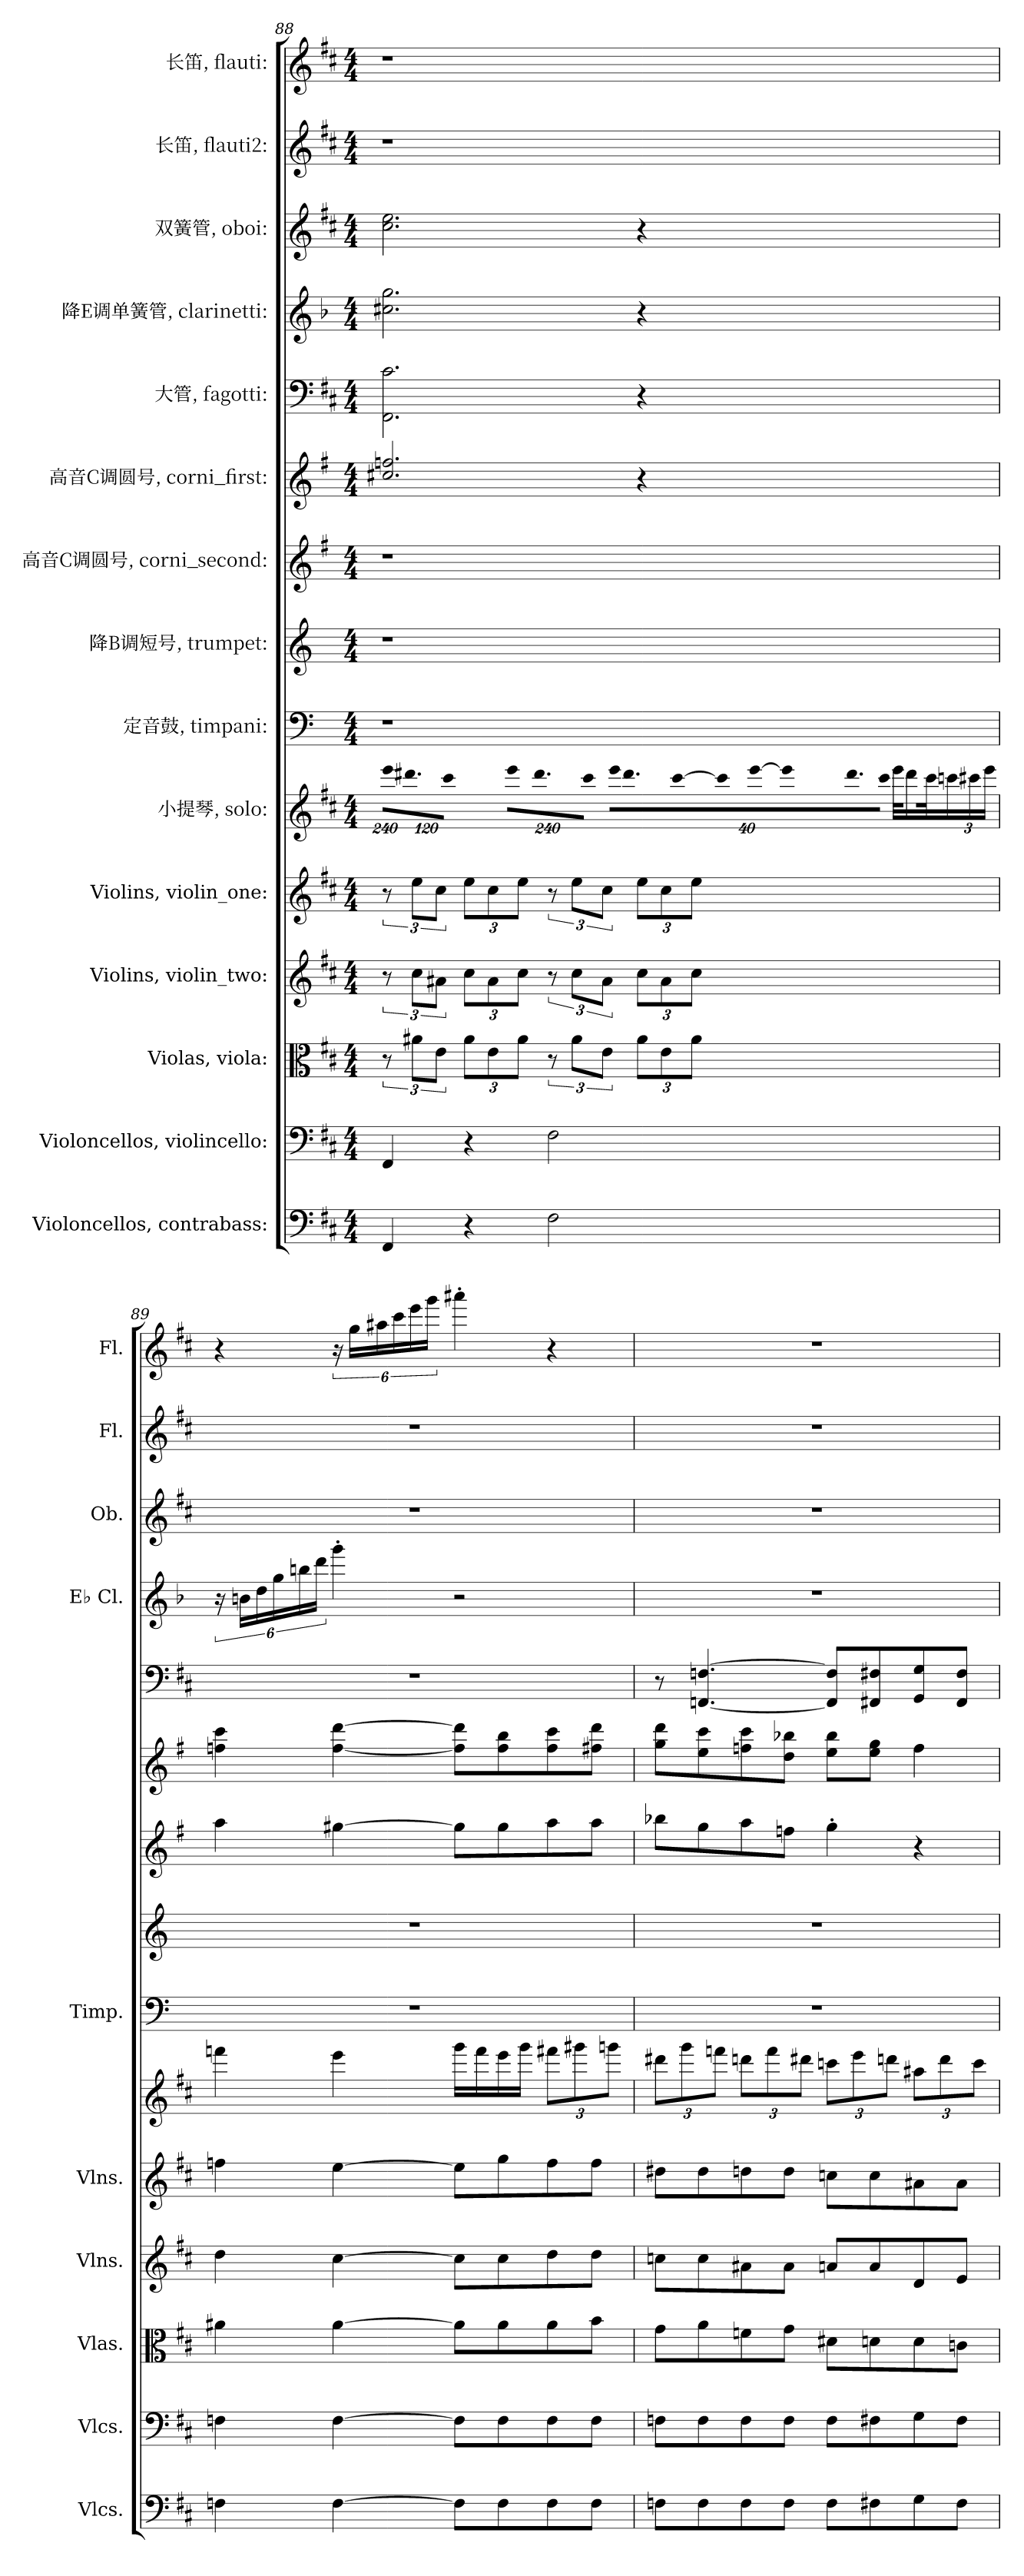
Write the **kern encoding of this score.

**kern	**kern	**kern	**kern	**kern	**kern	**kern	**kern	**kern	**kern	**kern	**kern	**kern	**kern	**kern
*part15	*part14	*part13	*part12	*part11	*part10	*part9	*part8	*part7	*part6	*part5	*part4	*part3	*part2	*part1
*staff15	*staff14	*staff13	*staff12	*staff11	*staff10	*staff9	*staff8	*staff7	*staff6	*staff5	*staff4	*staff3	*staff2	*staff1
*I"Violoncellos, contrabass:	*I"Violoncellos, violincello:	*I"Violas, viola:	*I"Violins, violin_two:	*I"Violins, violin_one:	*I"小提琴, solo:	*I"定音鼓, timpani:	*I"降B调短号, trumpet:	*I"高音C调圆号, corni_second:	*I"高音C调圆号, corni_first:	*I"大管, fagotti:	*I"降E调单簧管, clarinetti:	*I"双簧管, oboi:	*I"长笛, flauti2:	*I"长笛, flauti:
*I'Vlcs.	*I'Vlcs.	*I'Vlas.	*I'Vlns.	*I'Vlns.	*	*I'Timp.	*	*	*	*	*I'E♭ Cl.	*I'Ob.	*I'Fl.	*I'Fl.
!!LO:PB:g=z
*clefF4	*clefF4	*clefC3	*clefG2	*clefG2	*clefG2	*clefF4	*clefG2	*clefG2	*clefG2	*clefF4	*clefG2	*clefG2	*clefG2	*clefG2
*	*	*	*	*	*	*	*ITrd1c2	*ITrd4c7	*ITrd4c7	*	*ITrd-2c-3	*	*	*
*k[f#c#]	*k[f#c#]	*k[f#c#]	*k[f#c#]	*k[f#c#]	*k[f#c#]	*k[]	*k[b-e-]	*k[]	*k[]	*k[f#c#]	*k[b-e-a-d-]	*k[f#c#]	*k[f#c#]	*k[f#c#]
*M4/4	*M4/4	*M4/4	*M4/4	*M4/4	*M4/4	*M4/4	*M4/4	*M4/4	*M4/4	*M4/4	*M4/4	*M4/4	*M4/4	*M4/4
*	*	*	*	*	*Xbrackettup	*	*	*	*	*	*	*	*	*
=88	=88	=88	=88	=88	=88	=88	=88	=88	=88	=88	=88	=88	=88	=88
!	!	!	!	!	!LO:N:vis=16	!	!	!	!	!	!	!	!	!
4FF#/	4FF#/	12r	12r	12r	1920%137eee\LL	1r	1r	1r	2.f#X/ 2.b-X/	2.FF#\ 2.c#\	2.een\ 2.bb-\	2.cc#\ 2.ee\	1r	1r
!	!	!	!	!	!LO:N:vis=16.	!	!	!	!	!	!	!	!	!
.	.	.	.	.	960%103ddd#X\	.	.	.	.	.	.	.	.	.
.	.	12a#X\L	12cc#\L	12ee\L	.	.	.	.	.	.	.	.	.	.
.	.	12e\J	12a#X\J	12cc#\J	.	.	.	.	.	.	.	.	.	.
!	!	!	!	!	!LO:N:vis=16	!	!	!	!	!	!	!	!	!
.	.	.	.	.	1920%137ccc#\JJ	.	.	.	.	.	.	.	.	.
*	*	*Xbrackettup	*Xbrackettup	*Xbrackettup	*	*	*	*	*	*	*	*	*	*
!	!	!	!	!	!LO:N:vis=16	!	!	!	!	!	!	!	!	!
4r	4r	12a#\L	12cc#\L	12ee\L	1920%137eee\LL	.	.	.	.	.	.	.	.	.
!	!	!	!	!	!LO:N:vis=16.	!	!	!	!	!	!	!	!	!
.	.	.	.	.	960%103ddd#\	.	.	.	.	.	.	.	.	.
.	.	12e\	12a#\	12cc#\	.	.	.	.	.	.	.	.	.	.
.	.	12a#\J	12cc#\J	12ee\J	.	.	.	.	.	.	.	.	.	.
!	!	!	!	!	!LO:N:vis=16	!	!	!	!	!	!	!	!	!
.	.	.	.	.	1920%137ccc#\JJ	.	.	.	.	.	.	.	.	.
*	*	*brackettup	*brackettup	*brackettup	*	*	*	*	*	*	*	*	*	*
!	!	!	!	!	!LO:N:vis=32	!	!	!	!	!	!	!	!	!
2F#\	2F#\	12r	12r	12r	640%23eee\LLL	.	.	.	.	.	.	.	.	.
!	!	!	!	!	!LO:N:vis=32.	!	!	!	!	!	!	!	!	!
.	.	.	.	.	1920%103ddd#\	.	.	.	.	.	.	.	.	.
.	.	12a#\L	12cc#\L	12ee\L	.	.	.	.	.	.	.	.	.	.
!	!	!	!	!	!LO:N:vis=64	!	!	!	!	!	!	!	!	!
.	.	.	.	.	[960%17ccc#\L	.	.	.	.	.	.	.	.	.
!	!	!	!	!	!LO:N:vis=64	!	!	!	!	!	!	!	!	!
.	.	.	.	.	960%17ccc#\]	.	.	.	.	.	.	.	.	.
!	!	!	!	!	!LO:N:vis=64	!	!	!	!	!	!	!	!	!
.	.	.	.	.	[960%17eee\	.	.	.	.	.	.	.	.	.
!	!	!	!	!	!LO:N:vis=64	!	!	!	!	!	!	!	!	!
.	.	.	.	.	960%17eee\J]	.	.	.	.	.	.	.	.	.
.	.	.	.	.	1920ryy	.	.	.	.	.	.	.	.	.
!	!	!	!	!	!LO:N:vis=32.	!	!	!	!	!	!	!	!	!
.	.	.	.	.	1920%103ddd#\	.	.	.	.	.	.	.	.	.
.	.	12e\J	12a#\J	12cc#\J	.	.	.	.	.	.	.	.	.	.
!	!	!	!	!	!LO:N:vis=32	!	!	!	!	!	!	!	!	!
.	.	.	.	.	640%23ccc#\JJJ	.	.	.	.	.	.	.	.	.
*	*	*Xbrackettup	*Xbrackettup	*Xbrackettup	*	*	*	*	*	*	*	*	*	*
.	.	12a#\L	12cc#\L	12ee\L	.	.	.	.	4r	4r	4r	4r	.	.
.	.	.	.	.	32eee\KLL	.	.	.	.	.	.	.	.	.
.	.	.	.	.	16ddd#\	.	.	.	.	.	.	.	.	.
.	.	12e\	12a#\	12cc#\	.	.	.	.	.	.	.	.	.	.
.	.	.	.	.	32ccc#\K	.	.	.	.	.	.	.	.	.
.	.	.	.	.	24cccn\	.	.	.	.	.	.	.	.	.
.	.	12a#\J	12cc#\J	12ee\J	.	.	.	.	.	.	.	.	.	.
.	.	.	.	.	24ccc#X\	.	.	.	.	.	.	.	.	.
.	.	.	.	.	24eee\JJ	.	.	.	.	.	.	.	.	.
1920ryy	1920ryy	1920ryy	1920ryy	1920ryy	.	1920ryy	1920ryy	1920ryy	1920ryy	1920ryy	1920ryy	1920ryy	1920ryy	1920ryy
!!LO:PB:g=z
=89	=89	=89	=89	=89	=89	=89	=89	=89	=89	=89	=89	=89	=89	=89
4Fn\	4Fn\	4a#X\	4dd\	4ffn\	4fffn\	1r	1r	4dd\	4b-X\ 4ff\	1r	24r	1r	1r	4r
.	.	.	.	.	.	.	.	.	.	.	24ddn\LL	.	.	.
.	.	.	.	.	.	.	.	.	.	.	24ff\	.	.	.
*	*	*	*	*	*	*	*	*	*	*	*Xbrackettup	*	*	*
.	.	.	.	.	.	.	.	.	.	.	24bb-\	.	.	.
.	.	.	.	.	.	.	.	.	.	.	24dddn\	.	.	.
.	.	.	.	.	.	.	.	.	.	.	24fff\JJ	.	.	.
[4F\	[4F\	[4a#\	[4cc#\	[4ee\	4eee\	.	.	[4cc#X\	[4b-\ [4gg\	.	4bbb-'\	.	.	24r
.	.	.	.	.	.	.	.	.	.	.	.	.	.	24gg\LL
.	.	.	.	.	.	.	.	.	.	.	.	.	.	24aa#X\
*	*	*	*	*	*	*	*	*	*	*	*	*	*	*Xbrackettup
.	.	.	.	.	.	.	.	.	.	.	.	.	.	24ccc#\
.	.	.	.	.	.	.	.	.	.	.	.	.	.	24eee\
.	.	.	.	.	.	.	.	.	.	.	.	.	.	24ggg\JJ
8F\L]	8F\L]	8a#\L]	8cc#\L]	8ee\L]	16ggg\LL	.	.	8cc#\L]	8b-\] 8gg\]L	.	2r	.	.	4aaa#X'\
.	.	.	.	.	16fff\	.	.	.	.	.	.	.	.	.
8F\	8F\	8a#\	8cc#\	8gg\	16eee\	.	.	8cc#\	8b-\ 8ee\	.	.	.	.	.
.	.	.	.	.	16ggg\JJ	.	.	.	.	.	.	.	.	.
8F\	8F\	8a#\	8dd\	8ff\	12fff#X\L	.	.	8dd\	8b-\ 8ff\	.	.	.	.	4r
.	.	.	.	.	12ggg#X\	.	.	.	.	.	.	.	.	.
8F\J	8F\J	8b\J	8dd\J	8ff\J	.	.	.	8dd\J	8bn\ 8gg\J	.	.	.	.	.
.	.	.	.	.	12gggn\J	.	.	.	.	.	.	.	.	.
!!LO:PB:g=z
=90	=90	=90	=90	=90	=90	=90	=90	=90	=90	=90	=90	=90	=90	=90
8Fn\L	8Fn\L	8g\L	8ccn\L	8dd#X\L	12ddd#X\L	1r	1r	8ee-X\L	8cc\ 8gg\L	8r	1r	1r	1r	1r
.	.	.	.	.	12ggg\	.	.	.	.	.	.	.	.	.
8F\	8F\	8a\	8cc\	8dd#\	.	.	.	8cc\	8a\ 8ff\	[4.FFn/ [4.Fn/	.	.	.	.
.	.	.	.	.	12fffn\J	.	.	.	.	.	.	.	.	.
8F\	8F\	8fn\	8a#X\	8ddn\	12dddn\L	.	.	8dd\	8b-X\ 8ff\	.	.	.	.	.
.	.	.	.	.	12fff\	.	.	.	.	.	.	.	.	.
8F\J	8F\J	8g\J	8a#\J	8dd\J	.	.	.	8b-X\J	8g\ 8ee-X\J	.	.	.	.	.
.	.	.	.	.	12ddd#X\J	.	.	.	.	.	.	.	.	.
8F\L	8F\L	8d#X\L	8an/L	8ccn\L	12cccn\L	.	.	4cc'\	8a\ 8ee-\L	8FF/] 8F/]L	.	.	.	.
.	.	.	.	.	12eee\	.	.	.	.	.	.	.	.	.
8F#X\	8F#X\	8dn\	8a/	8cc\	.	.	.	.	8a\ 8cc\J	8FF#X/ 8F#X/	.	.	.	.
.	.	.	.	.	12dddn\J	.	.	.	.	.	.	.	.	.
8G\	8G\	8d\	8d/	8a#X\	12aa#X\L	.	.	4r	4b-\	8GG/ 8G/	.	.	.	.
.	.	.	.	.	12ddd\	.	.	.	.	.	.	.	.	.
8F#\J	8F#\J	8cn\J	8e/J	8a#\J	.	.	.	.	.	8FF#/ 8F#/J	.	.	.	.
.	.	.	.	.	12ccc\J	.	.	.	.	.	.	.	.	.
=	=	=	=	=	=	=	=	=	=	=	=	=	=	=
*-	*-	*-	*-	*-	*-	*-	*-	*-	*-	*-	*-	*-	*-	*-
